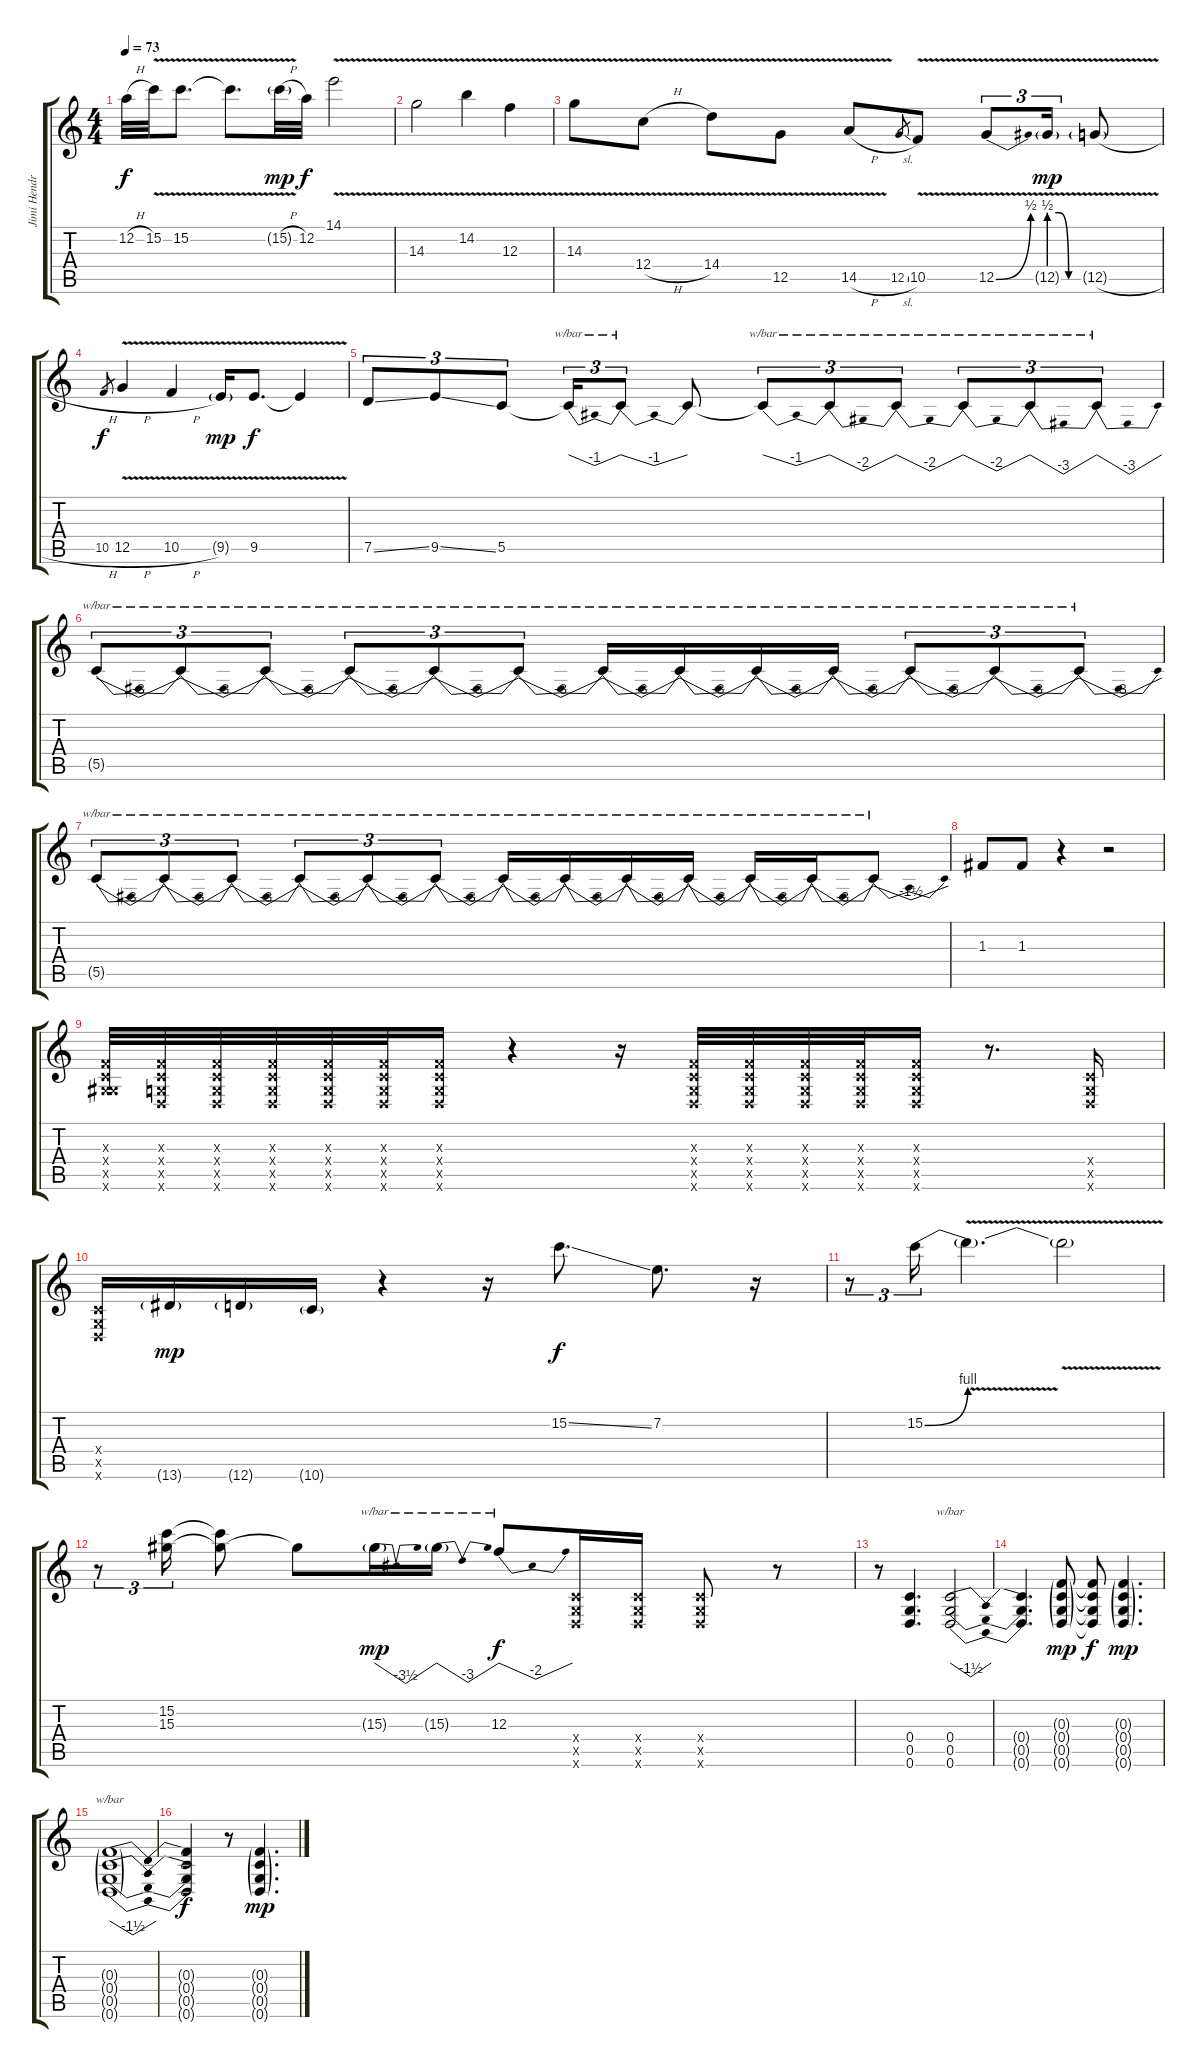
\track ("Jimi Hendrix" "Jimi Hendr") {instrument overdrivenguitar}
\staff {score tabs}
\tuning (D4 A3 F3 C3 G2 D2) {hide}
\ts (4 4)
\tempo 73
\clef g2
\ks c
12.2{h}.32{dy f} 15.2{v}.32 15.2{v}.8{d} 15.2{v t}.8{d} 15.2{v h g}.32{dy mp} 12.2.32{dy f} 14.1{v}.2 |
14.3{v}.2 14.2{v}.4 12.3{v}.4 |
14.3{v}.8 12.4{v h}.8 14.4{v}.8 12.5{v}.8 14.5{v h}.8 12.5{sl}.8{gr} 10.5{v}.8 12.5{be (bend 0 0 60 2) v}.8{tu (3 2)} 12.5{be (custom 0 2 20 2 40 0 60 0) v g}.16{tu (3 2) dy mp} 12.5{v h g}.8 |
10.5{h}.8{gr dy f} 12.5{v h}.4 10.5{v h}.4 9.5{v g}.16{dy mp} 9.5{v}.8{d dy f} 9.5{v t}.4 |
7.5{ss}.8{tu (3 2)} 9.5{ss}.8{tu (3 2)} 5.5.8{tu (3 2)} 5.5{t}.16{tu (3 2) tbe (dip default 0 0 30 -4 60 0)} 5.5{t}.8{tu (3 2) tbe (dip default 0 0 30 -4 60 0)} 5.5{t}.8 5.5{t}.8{tu (3 2) tbe (dip default 0 0 30 -4 60 0)} 5.5{t}.8{tu (3 2) tbe (dip default 0 0 30 -8 60 0)} 5.5{t}.8{tu (3 2) tbe (dip default 0 0 30 -8 60 0)} 5.5{t}.8{tu (3 2) tbe (dip default 0 0 30 -8 60 0)} 5.5{t}.8{tu (3 2) tbe (dip default 0 0 30 -12 60 0)} 5.5{t}.8{tu (3 2) tbe (dip default 0 0 30 -12 60 0)} |
5.5{t}.8{tu (3 2) tbe (dip default 0 0 30 -12 60 0)} 5.5{t}.8{tu (3 2) tbe (dip default 0 0 30 -12 60 0)} 5.5{t}.8{tu (3 2) tbe (dip default 0 0 30 -12 60 0)} 5.5{t}.8{tu (3 2) tbe (dip default 0 0 30 -12 60 0)} 5.5{t}.8{tu (3 2) tbe (dip default 0 0 30 -12 60 0)} 5.5{t}.8{tu (3 2) tbe (dip default 0 0 30 -12 60 0)} 5.5{t}.16{tbe (dip default 0 0 30 -12 60 0)} 5.5{t}.16{tbe (dip default 0 0 30 -12 60 0)} 5.5{t}.16{tbe (dip default 0 0 30 -12 60 0)} 5.5{t}.16{tbe (dip default 0 0 30 -12 60 0)} 5.5{t}.8{tu (3 2) tbe (dip default 0 0 30 -12 60 0)} 5.5{t}.8{tu (3 2) tbe (dip default 0 0 30 -12 60 0)} 5.5{t}.8{tu (3 2) tbe (dip default 0 0 30 -12 60 0)} |
5.5{t}.8{tu (3 2) tbe (dip default 0 0 30 -12 60 0)} 5.5{t}.8{tu (3 2) tbe (dip default 0 0 30 -12 60 0)} 5.5{t}.8{tu (3 2) tbe (dip default 0 0 30 -12 60 0)} 5.5{t}.8{tu (3 2) tbe (dip default 0 0 30 -12 60 0)} 5.5{t}.8{tu (3 2) tbe (dip default 0 0 30 -12 60 0)} 5.5{t}.8{tu (3 2) tbe (dip default 0 0 30 -12 60 0)} 5.5{t}.16{tbe (dip default 0 0 30 -12 60 0)} 5.5{t}.16{tbe (dip default 0 0 30 -12 60 0)} 5.5{t}.16{tbe (dip default 0 0 30 -12 60 0)} 5.5{t}.16{tbe (dip default 0 0 30 -12 60 0)} 5.5{t}.16{tbe (dip default 0 0 30 -12 60 0)} 5.5{t}.16{tbe (dip default 0 0 30 -12 60 0)} 5.5{t}.8{tbe (dip default 0 0 30 -6 60 0)} |
1.3.8 1.3.8 r.4 r.2 |
(0.3{x} 0.4{x} 0.5{x} 6.6{x}).32 (0.3{x} 0.4{x} 0.5{x} 0.6{x}).32 (0.3{x} 0.4{x} 0.5{x} 0.6{x}).32 (0.3{x} 0.4{x} 0.5{x} 0.6{x}).32 (0.3{x} 0.4{x} 0.5{x} 0.6{x}).32 (0.3{x} 0.4{x} 0.5{x} 0.6{x}).32 (0.3{x} 0.4{x} 0.5{x} 0.6{x}).16 r.4 r.16 (0.3{x} 0.4{x} 0.5{x} 0.6{x}).32 (0.3{x} 0.4{x} 0.5{x} 0.6{x}).32 (0.3{x} 0.4{x} 0.5{x} 0.6{x}).32 (0.3{x} 0.4{x} 0.5{x} 0.6{x}).32 (0.3{x} 0.4{x} 0.5{x} 0.6{x}).16 r.8{d} (0.4{x} 0.5{x} 0.6{x}).16 |
(0.4{x} 0.5{x} 0.6{x}).16 13.6{g}.16{dy mp} 12.6{g}.16 10.6{g}.16 r.4 r.16 15.2{ss}.8{d dy f} 7.2.8{d} r.16 |
r.8{tu (3 2)} 15.2{be (bend 0 0 60 4)}.16{tu (3 2)} 15.2{v t}.4{d} 15.2{v t}.2 |
r.8{tu (3 2)} (15.2 15.3).16{tu (3 2)} (15.2{t} 15.3{t}).8 15.3{t}.8 15.3{g}.16{tbe (dip default 0 0 30 -14 60 0) dy mp} 15.3{g}.16{tbe (dip default 0 0 30 -12 60 0)} 12.3.8{tbe (dip default 0 0 30 -8 60 0) dy f} (0.4{x} 0.5{x} 0.6{x}).16 (0.4{x} 0.5{x} 0.6{x}).16 (0.4{x} 0.5{x} 0.6{x}).8 r.8 |
r.8 (0.4 0.5 0.6).4{d} (0.4 0.5 0.6).2{tbe (dip default 0 0 30 -6 60 0)} |
(0.4{t} 0.5{t} 0.6{t}).4{d} (0.3{g} 0.4{g} 0.5{g} 0.6{g}).8{dy mp} (0.3{t} 0.4{t} 0.5{t} 0.6{t}).8{dy f} (0.3{g} 0.4{g} 0.5{g} 0.6{g}).4{d dy mp} |
(0.3{g} 0.4{g} 0.5{g} 0.6{g}).1{tbe (dip default 0 0 30 -6 60 0)} |
(0.3{t} 0.4{t} 0.5{t} 0.6{t}).2{dy f} r.8 (0.3{g} 0.4{g} 0.5{g} 0.6{g}).4{d dy mp}
